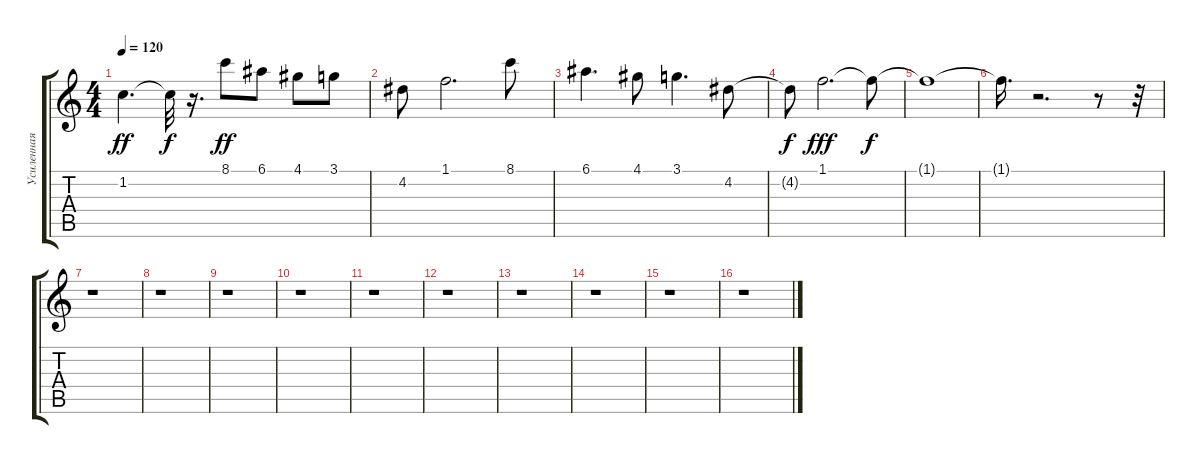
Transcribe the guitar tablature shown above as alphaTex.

\track ("Усиленная Гитара" "Усиленная ") {instrument overdrivenguitar}
\staff {score tabs}
\tuning (E4 B3 G3 D3 A2 E2) {hide}
\ts (4 4)
\tempo 120
\clef g2
\ks c
1.2.4{d dy ff} 1.2{t}.32{dy f} r.16{d} 8.1.8{dy ff} 6.1.8 4.1.8 3.1.8 |
4.2.8 1.1.2{d} 8.1.8 |
6.1.4{d} 4.1.8 3.1.4{d} 4.2.8 |
4.2{t}.8{dy f} 1.1.2{d dy fff} 1.1{t}.8{dy f} |
1.1{t}.1 |
1.1{t}.16{d} r.2{d} r.8 r.32 |
r.1 |
r.1 |
r.1 |
r.1 |
r.1 |
r.1 |
r.1 |
r.1 |
r.1 |
r.1
